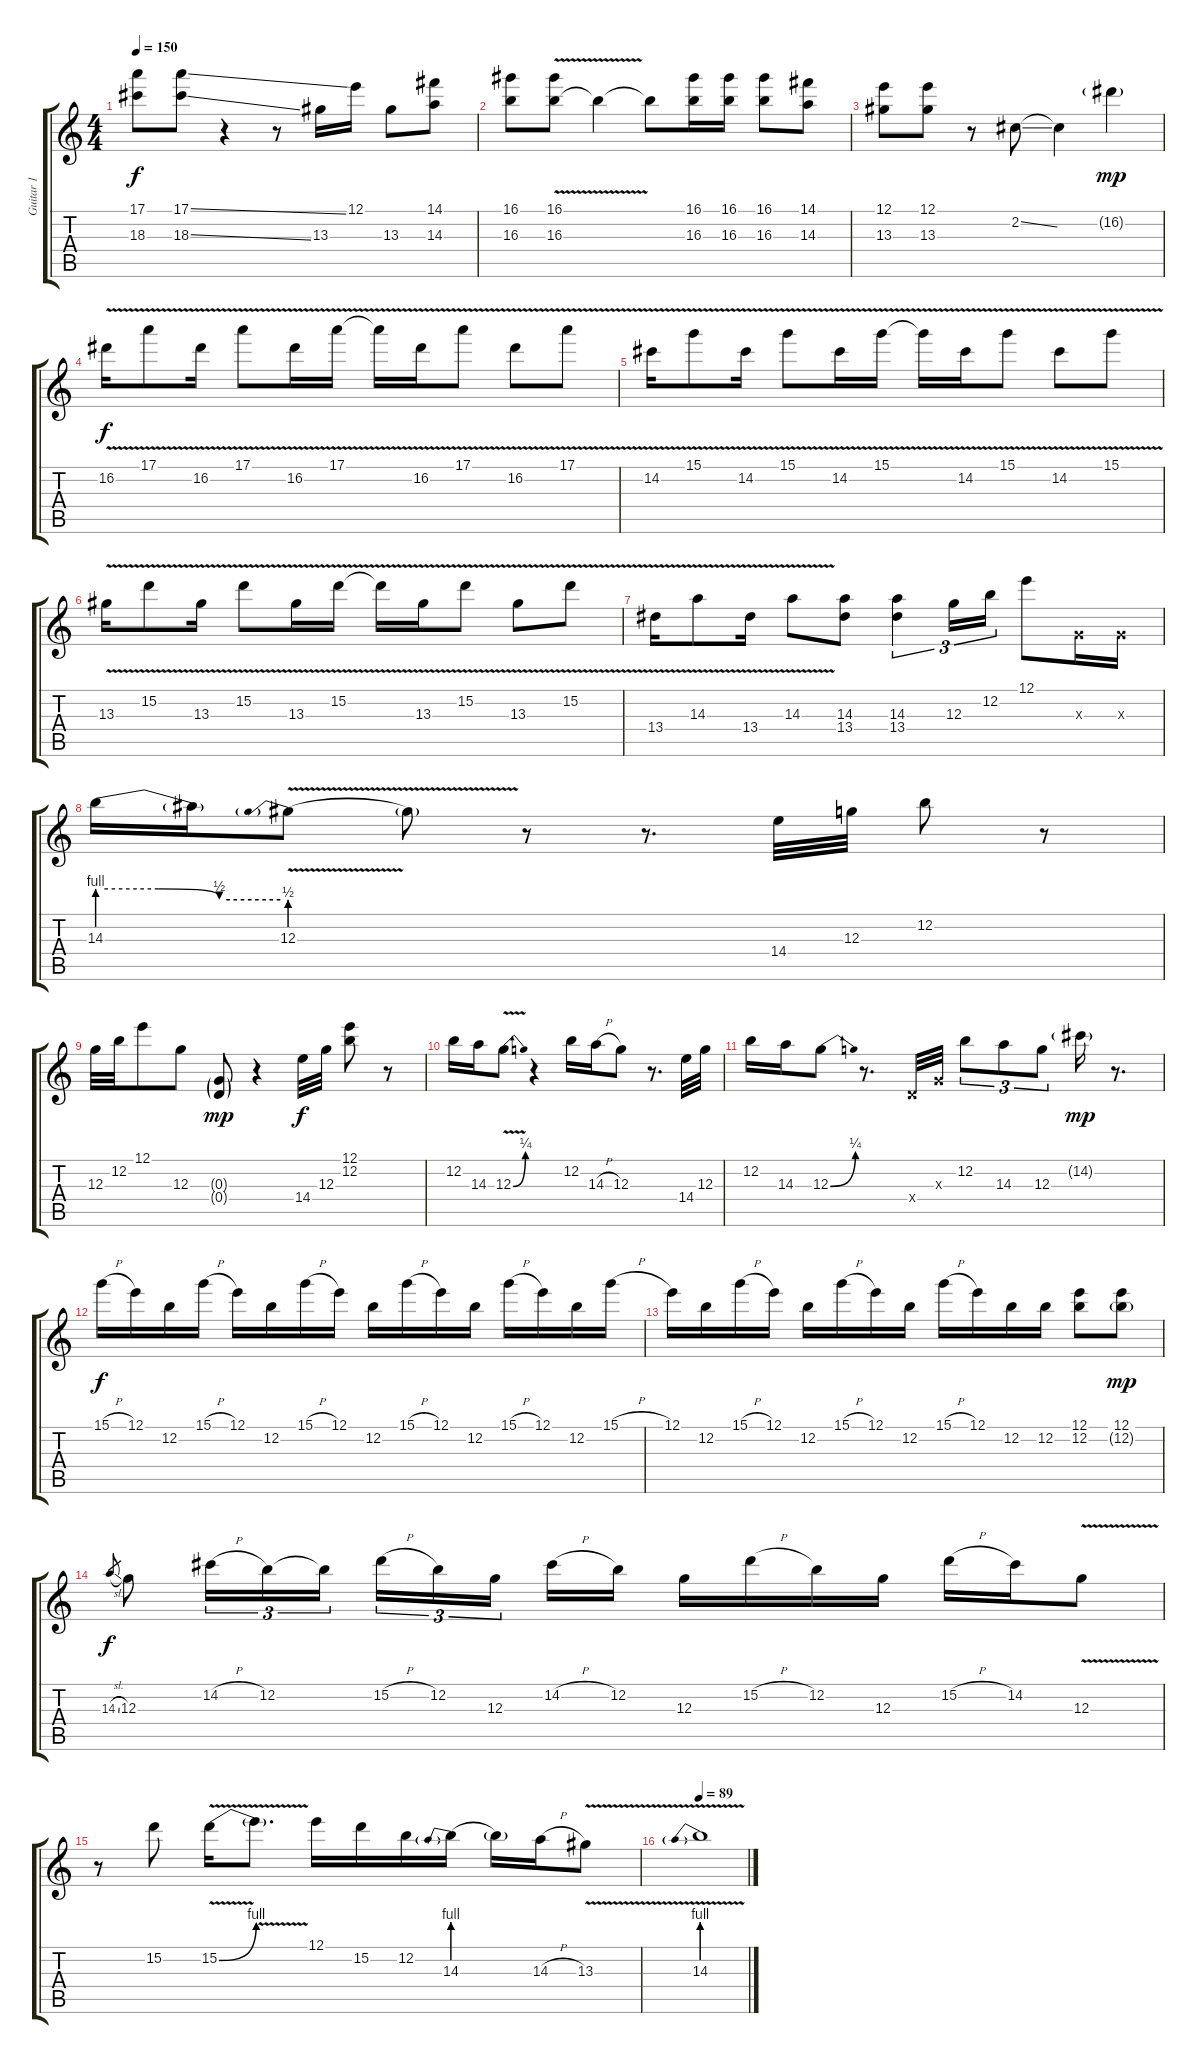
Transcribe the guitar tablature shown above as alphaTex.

\track ("Guitar 1" "Guitar 1") {instrument distortionguitar}
\staff {score tabs}
\tuning (E4 B3 G3 D3 A2 E2) {hide}
\ts (4 4)
\tempo 150
\clef g2
\ks c
(17.1 18.3).8{dy f} (17.1{ss} 18.3{ss}).8 r.4 r.8 13.3.16 12.1.16 13.3.8 (14.1 14.3).8 |
(16.1 16.3).8 (16.1{v} 16.3{v}).8 16.3{t}.4 16.3{t}.8 (16.1 16.3).16 (16.1 16.3).16 (16.1 16.3).8 (14.1 14.3).8 |
(12.1 13.3).8 (12.1 13.3).8 r.8 2.2{ss}.8 2.2{t}.4 16.2{g}.4{dy mp} |
16.2{v}.16{dy f} 17.1{v}.8 16.2{v}.16 17.1{v}.8 16.2{v}.16 17.1{v}.16 17.1{t}.16 16.2{v}.16 17.1{v}.8 16.2{v}.8 17.1{v}.8 |
14.2{v}.16 15.1{v}.8 14.2{v}.16 15.1{v}.8 14.2{v}.16 15.1{v}.16 15.1{v t}.16 14.2{v}.16 15.1{v}.8 14.2{v}.8 15.1{v}.8 |
13.3{v}.16 15.2{v}.8 13.3{v}.16 15.2{v}.8 13.3{v}.16 15.2{v}.16 15.2{v t}.16 13.3{v}.16 15.2{v}.8 13.3{v}.8 15.2{v}.8 |
13.4{v}.16 14.3{v}.8 13.4{v}.16 14.3{v}.8 (14.3 13.4).8 (14.3 13.4).4{tu (3 2)} 12.3.16{tu (3 2)} 12.2.16{tu (3 2)} 12.1.8 0.3{x}.16 0.3{x}.16 |
14.3{be (custom 0 4 20 4 40 2 60 2)}.16 14.3{t}.16 12.3{be (prebend 0 2 60 2) v}.8 12.3{t}.8 r.8 r.8{d} 14.4.32 12.3.32 12.2.8 r.8 |
12.3.32 12.2.32 12.1.8 12.3.8 (0.3{g} 0.4{g}).8{dy mp} r.4 14.4.32{dy f} 12.3.32 (12.1 12.2).8 r.8 |
12.2.16 14.3.16 12.3{be (bend 0 0 60 1) v}.8 r.4 12.2.16 14.3{h}.16 12.3.8 r.8{d} 14.4.32 12.3.32 |
12.2.16 14.3.16 12.3{be (bend 0 0 60 1)}.8 r.8{d} 0.4{x}.32 0.3{x}.32 12.2.8{tu (3 2)} 14.3.8{tu (3 2)} 12.3.8{tu (3 2)} 14.2{g}.16{dy mp} r.8{d} |
15.1{h}.16{dy f} 12.1.16 12.2.16 15.1{h}.16 12.1.16 12.2.16 15.1{h}.16 12.1.16 12.2.16 15.1{h}.16 12.1.16 12.2.16 15.1{h}.16 12.1.16 12.2.16 15.1{h}.16 |
12.1.16 12.2.16 15.1{h}.16 12.1.16 12.2.16 15.1{h}.16 12.1.16 12.2.16 15.1{h}.16 12.1.16 12.2.16 12.2.16 (12.1 12.2).8 (12.1 12.2{g}).8{dy mp} |
14.3{sl}.8{gr dy f} 12.3.8 14.2{h}.16{tu (3 2)} 12.2.16{tu (3 2)} 12.2{t}.16{tu (3 2)} 15.2{h}.16{tu (3 2)} 12.2.16{tu (3 2)} 12.3.16{tu (3 2) beam splitsecondary} 14.2{h}.16 12.2.16 12.3.16 15.2{h}.16 12.2.16 12.3.16 15.2{h}.16 14.2.16 12.3{v}.8 |
r.8 15.2.8 15.2{be (bend 0 0 60 4) v}.16 15.2{v t}.8{d} 12.1.16 15.2.16 12.2.16 14.3{be (prebend 0 4 60 4)}.16 14.3{t}.16 14.3{h}.16 13.3{v}.8 |
\tempo 89
14.3{be (prebend 0 4 60 4) v}.1
